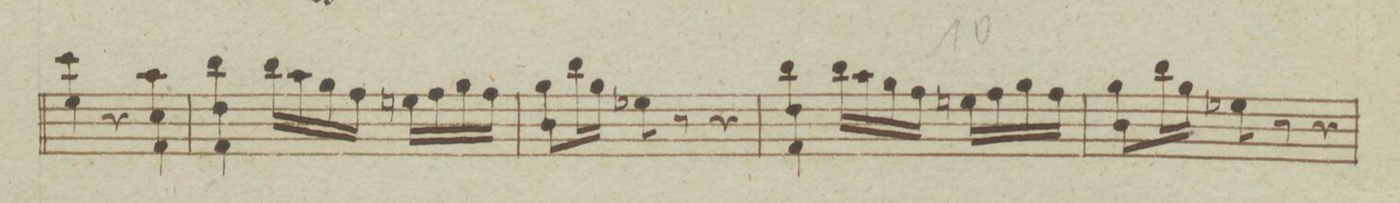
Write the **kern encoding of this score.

**kern	**dynam
*I"Violino Primo.	*
*clefG2	*
*k[b-e-]	*
*M3/4	*
4ccc 4ee-\	.
4r	.
4aa 4cc 4f\	.
=8	=8
4bb- 4dd 4f\	.
16bb-\LL	.
16aa\	.
16gg\	.
16ff\JJ	.
16een\LL	.
16ff\	.
16gg\	.
16ff\JJ	.
=9	=9
8ggL 8b-\	.
16bb-\L	.
16gg\JJ	.
8ee-X\	.
8r	.
4r	.
=10	=10
4bb- 4dd 4f\	.
16bb-\LL	.
16aa\	.
16gg\	.
16ff\JJ	.
16een\LL	.
16ff\	.
16gg\	.
16ff\JJ	.
=11	=11
8ggL 8b-\	.
16bb-\L	.
16gg\JJ	.
8ee-X\	.
8r	.
4r	.
=12	=12
*-	*-
